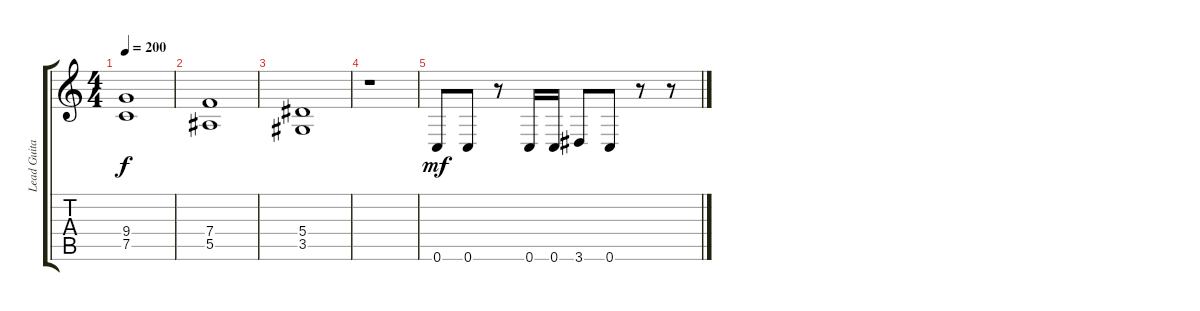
\track ("Lead Guitar" "Lead Guita") {instrument distortionguitar}
\staff {score tabs}
\tuning (C4 G3 Eb3 Bb2 F2 C2) {hide}
\ts (4 4)
\tempo 200
\clef g2
\ks c
(9.4 7.5).1{dy f} |
(7.4 5.5).1 |
(5.4 3.5).1 |
r.1 |
0.6.8{dy mf} 0.6.8 r.8 0.6.16 0.6.16 3.6.8 0.6.8 r.8 r.8
